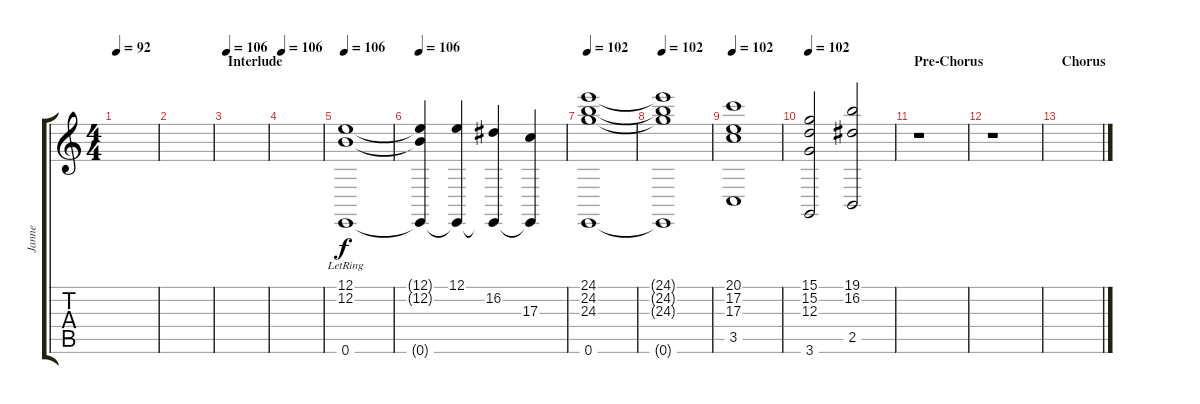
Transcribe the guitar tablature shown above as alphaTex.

\track ("Janne" "Janne") {instrument stringensemble1}
\staff {score tabs}
\tuning (E4 B3 G3 D3 A2 E2) {hide}
\ts (4 4)
\tempo 92
\clef g2
\ks c
|
|
\section ("" "Interlude")
\tempo 106
|
\tempo 106
|
\tempo 106
(12.1{lr} 12.2{lr} 0.6{lr}).1 |
\tempo 106
(12.1{t} 12.2{t} 0.6{t}).4 (12.1 0.6{t}).4 (16.2 0.6{t}).4 (17.3 0.6{t}).4 |
\tempo 102
(24.1 24.2 24.3 0.6).1 |
\tempo 102
(24.1{t} 24.2{t} 24.3{t} 0.6{t}).1 |
\tempo 102
(20.1 17.2 17.3 3.5).1 |
\tempo 102
(15.1 15.2 12.3 3.6).2 (19.1 16.2 2.5).2 |
\section ("" "Pre-Chorus")
r.1 |
r.1 |
\section ("" "Chorus")
